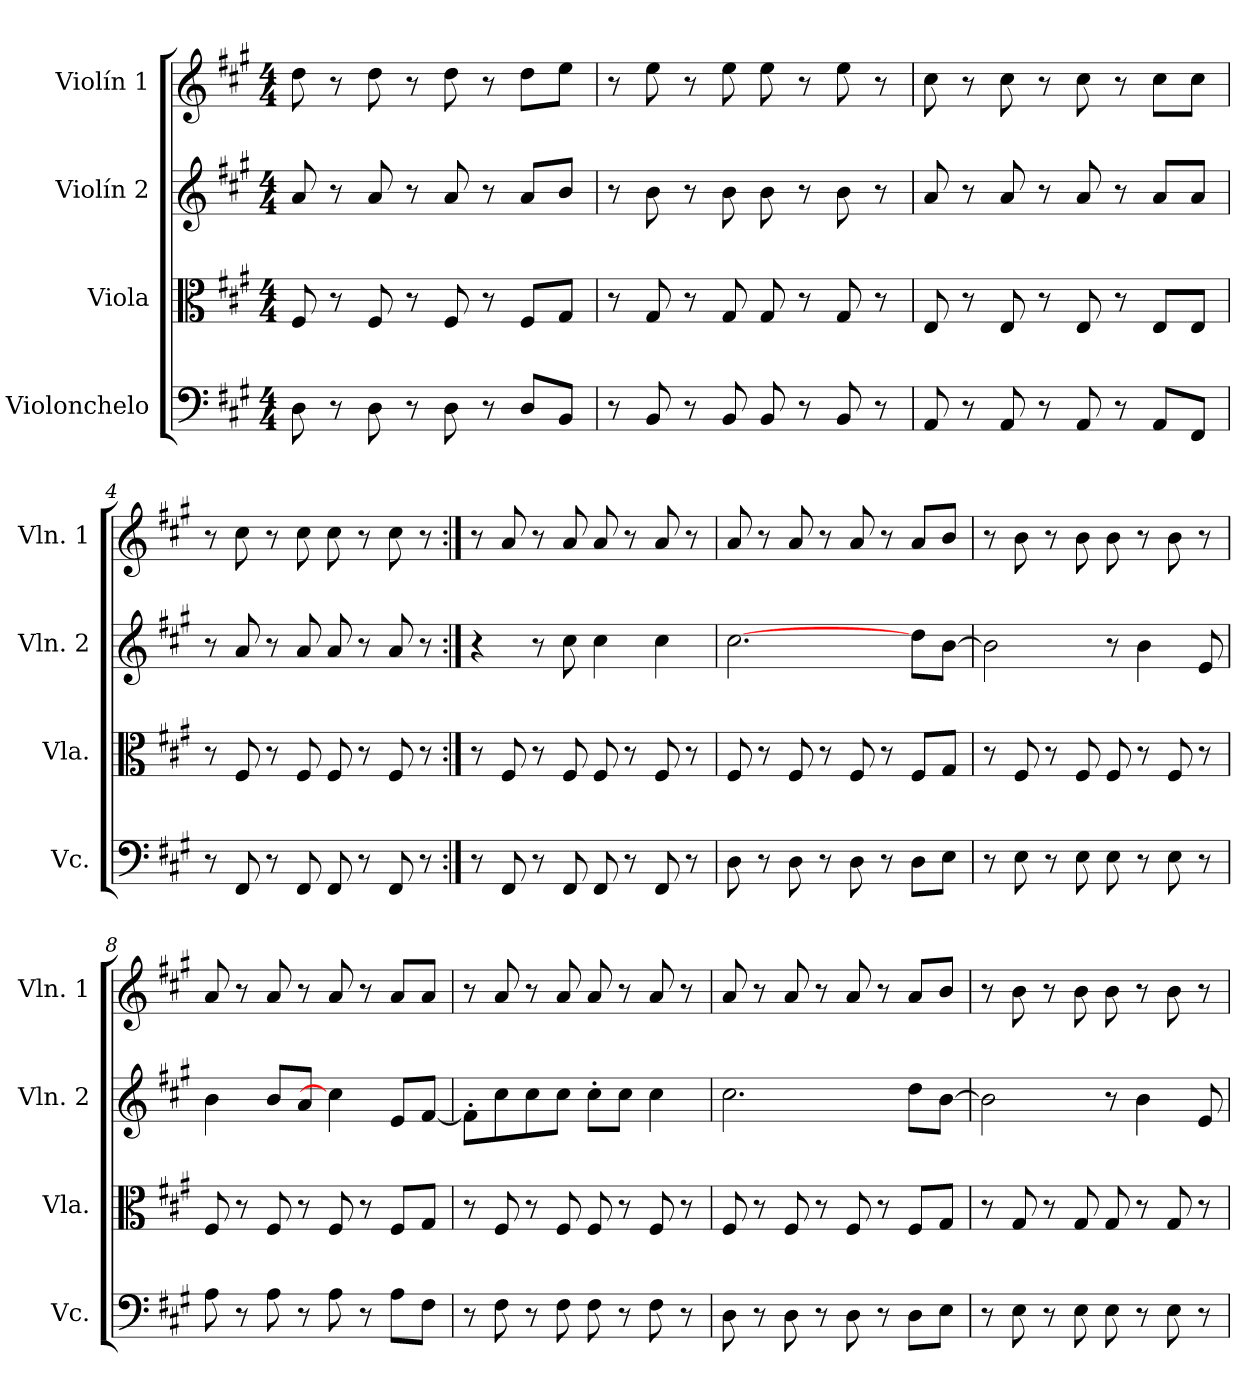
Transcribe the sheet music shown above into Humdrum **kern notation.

**kern	**kern	**kern	**kern
*part4	*part3	*part2	*part1
*staff4	*staff3	*staff2	*staff1
*I"Violonchelo	*I"Viola	*I"Violín 2	*I"Violín 1
*I'Vc.	*I'Vla.	*I'Vln. 2	*I'Vln. 1
*clefF4	*clefC3	*clefG2	*clefG2
*k[f#c#g#]	*k[f#c#g#]	*k[f#c#g#]	*k[f#c#g#]
*A:	*A:	*A:	*A:
*M4/4	*M4/4	*M4/4	*M4/4
*MM138	*MM138	*MM138	*MM138
=1	=1	=1	=1
8D\	8F#/	8a/	8dd\
8r	8r	8r	8r
8D\	8F#/	8a/	8dd\
8r	8r	8r	8r
8D\	8F#/	8a/	8dd\
8r	8r	8r	8r
8D/L	8F#/L	8a/L	8dd\L
8BB/J	8G#/J	8b/J	8ee\J
=2	=2	=2	=2
8r	8r	8r	8r
8BB/	8G#/	8b\	8ee\
8r	8r	8r	8r
8BB/	8G#/	8b\	8ee\
8BB/	8G#/	8b\	8ee\
8r	8r	8r	8r
8BB/	8G#/	8b\	8ee\
8r	8r	8r	8r
=3	=3	=3	=3
8AA/	8E/	8a/	8cc#\
8r	8r	8r	8r
8AA/	8E/	8a/	8cc#\
8r	8r	8r	8r
8AA/	8E/	8a/	8cc#\
8r	8r	8r	8r
8AA/L	8E/L	8a/L	8cc#\L
8FF#/J	8E/J	8a/J	8cc#\J
!!LO:LB:g=z
=4	=4	=4	=4
8r	8r	8r	8r
8FF#/	8F#/	8a/	8cc#\
8r	8r	8r	8r
8FF#/	8F#/	8a/	8cc#\
8FF#/	8F#/	8a/	8cc#\
8r	8r	8r	8r
8FF#/	8F#/	8a/	8cc#\
8r	8r	8r	8r
=5:|!	=5:|!	=5:|!	=5:|!
8r	8r	4r	8r
8FF#/	8F#/	.	8a/
8r	8r	8r	8r
8FF#/	8F#/	8cc#\	8a/
8FF#/	8F#/	4cc#\	8a/
8r	8r	.	8r
8FF#/	8F#/	4cc#\	8a/
8r	8r	.	8r
=6	=6	=6	=6
8D\	8F#/	[2.cc#\	8a/
8r	8r	.	8r
8D\	8F#/	.	8a/
8r	8r	.	8r
8D\	8F#/	.	8a/
8r	8r	.	8r
8D\L	8F#/L	8dd\L	8a/L
8E\J	8G#/J	[8b\J	8b/J
!!LO:LB:g=z
=7	=7	=7	=7
8r	8r	2b\]	8r
8E\	8F#/	.	8b\
8r	8r	.	8r
8E\	8F#/	.	8b\
8E\	8F#/	8r	8b\
8r	8r	4b\	8r
8E\	8F#/	.	8b\
8r	8r	8e/	8r
=8	=8	=8	=8
8A\	8F#/	4b\	8a/
8r	8r	.	8r
8A\	8F#/	8b/L	8a/
8r	8r	8a/J	8r
8A\	8F#/	4cc#\]	8a/
8r	8r	.	8r
8A\L	8F#/L	8e/L	8a/L
8F#\J	8G#/J	[8f#/J	8a/J
=9	=9	=9	=9
8r	8r	8f#'\L]	8r
8F#\	8F#/	8cc#\	8a/
8r	8r	8cc#\	8r
8F#\	8F#/	8cc#\J	8a/
8F#\	8F#/	8cc#'\L	8a/
8r	8r	8cc#\J	8r
8F#\	8F#/	4cc#\	8a/
8r	8r	.	8r
=10	=10	=10	=10
8D\	8F#/	2.cc#\	8a/
8r	8r	.	8r
8D\	8F#/	.	8a/
8r	8r	.	8r
8D\	8F#/	.	8a/
8r	8r	.	8r
8D\L	8F#/L	8dd\L	8a/L
8E\J	8G#/J	[8b\J	8b/J
!!LO:PB:g=z
=11	=11	=11	=11
8r	8r	2b\]	8r
8E\	8G#/	.	8b\
8r	8r	.	8r
8E\	8G#/	.	8b\
8E\	8G#/	8r	8b\
8r	8r	4b\	8r
8E\	8G#/	.	8b\
8r	8r	8e/	8r
=	=	=	=
*-	*-	*-	*-
